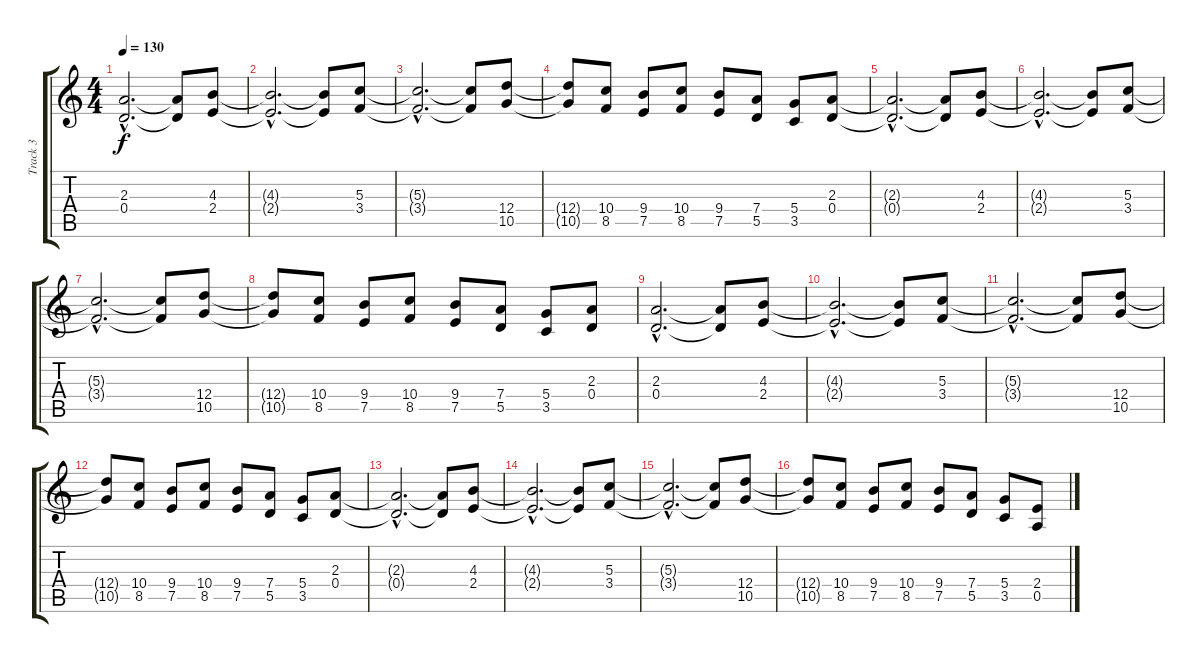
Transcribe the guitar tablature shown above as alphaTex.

\track ("Track 3" "Track 3") {instrument distortionguitar}
\staff {score tabs}
\tuning (E4 B3 G3 D3 A2 E2) {hide}
\ts (4 4)
\tempo 130
\clef g2
\ks c
(2.3{hac} 0.4{hac}).2{d dy f} (2.3{t} 0.4{t}).8 (4.3 2.4).8 |
(4.3{hac t} 2.4{hac t}).2{d} (4.3{t} 2.4{t}).8 (5.3 3.4).8 |
(5.3{hac t} 3.4{hac t}).2{d} (5.3{t} 3.4{t}).8 (12.4 10.5).8 |
(12.4{t} 10.5{t}).8 (10.4 8.5).8 (9.4 7.5).8 (10.4 8.5).8 (9.4 7.5).8 (7.4 5.5).8 (5.4 3.5).8 (2.3 0.4).8 |
(2.3{hac t} 0.4{hac t}).2{d} (2.3{t} 0.4{t}).8 (4.3 2.4).8 |
(4.3{hac t} 2.4{hac t}).2{d} (4.3{t} 2.4{t}).8 (5.3 3.4).8 |
(5.3{hac t} 3.4{hac t}).2{d} (5.3{t} 3.4{t}).8 (12.4 10.5).8 |
(12.4{t} 10.5{t}).8 (10.4 8.5).8 (9.4 7.5).8 (10.4 8.5).8 (9.4 7.5).8 (7.4 5.5).8 (5.4 3.5).8 (2.3 0.4).8 |
(2.3{hac} 0.4{hac}).2{d} (2.3{t} 0.4{t}).8 (4.3 2.4).8 |
(4.3{hac t} 2.4{hac t}).2{d} (4.3{t} 2.4{t}).8 (5.3 3.4).8 |
(5.3{hac t} 3.4{hac t}).2{d} (5.3{t} 3.4{t}).8 (12.4 10.5).8 |
(12.4{t} 10.5{t}).8 (10.4 8.5).8 (9.4 7.5).8 (10.4 8.5).8 (9.4 7.5).8 (7.4 5.5).8 (5.4 3.5).8 (2.3 0.4).8 |
(2.3{hac t} 0.4{hac t}).2{d} (2.3{t} 0.4{t}).8 (4.3 2.4).8 |
(4.3{hac t} 2.4{hac t}).2{d} (4.3{t} 2.4{t}).8 (5.3 3.4).8 |
(5.3{hac t} 3.4{hac t}).2{d} (5.3{t} 3.4{t}).8 (12.4 10.5).8 |
(12.4{t} 10.5{t}).8 (10.4 8.5).8 (9.4 7.5).8 (10.4 8.5).8 (9.4 7.5).8 (7.4 5.5).8 (5.4 3.5).8 (2.4 0.5).8
